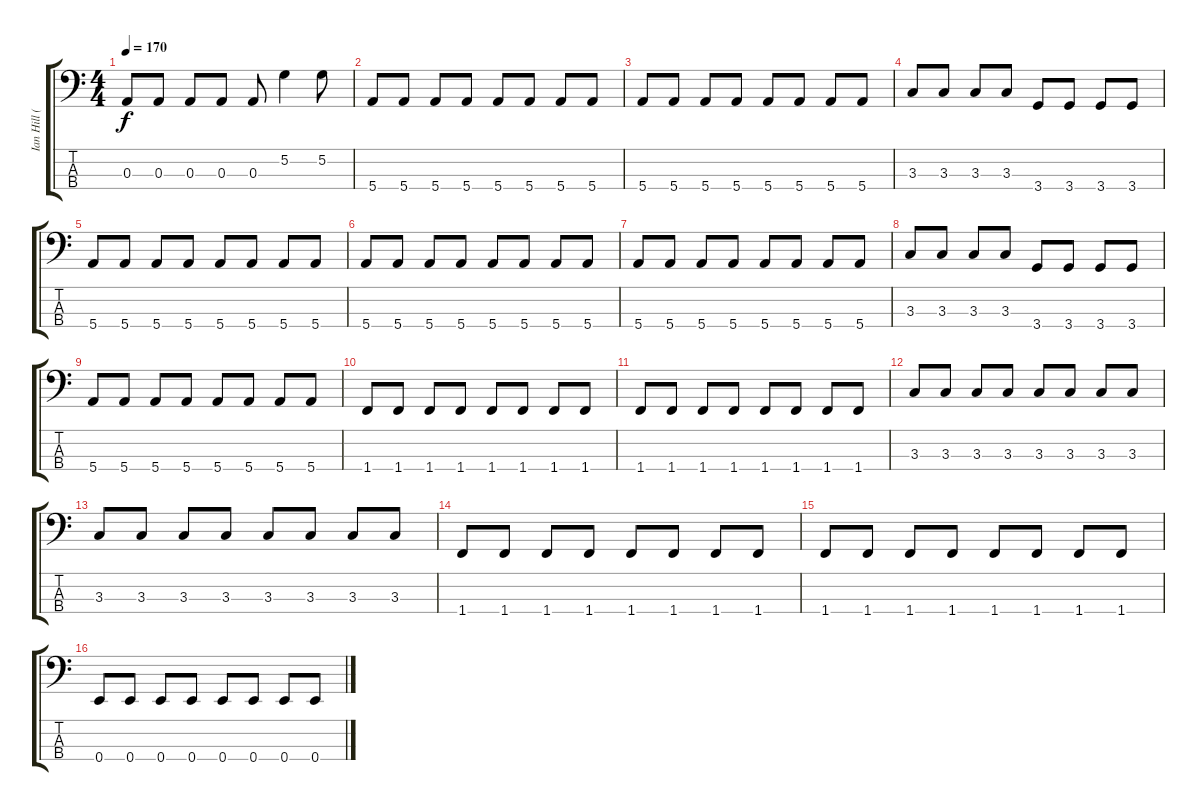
\track ("Ian Hill (Bass)" "Ian Hill (") {instrument slapbass1}
\staff {score tabs}
\tuning (G2 D2 A1 E1) {hide}
\ts (4 4)
\tempo 170
\clef f4
\ks c
0.3.8{dy f} 0.3.8 0.3.8 0.3.8 0.3.8 5.2.4 5.2.8 |
5.4.8 5.4.8 5.4.8 5.4.8 5.4.8 5.4.8 5.4.8 5.4.8 |
5.4.8 5.4.8 5.4.8 5.4.8 5.4.8 5.4.8 5.4.8 5.4.8 |
3.3.8 3.3.8 3.3.8 3.3.8 3.4.8 3.4.8 3.4.8 3.4.8 |
5.4.8 5.4.8 5.4.8 5.4.8 5.4.8 5.4.8 5.4.8 5.4.8 |
5.4.8 5.4.8 5.4.8 5.4.8 5.4.8 5.4.8 5.4.8 5.4.8 |
5.4.8 5.4.8 5.4.8 5.4.8 5.4.8 5.4.8 5.4.8 5.4.8 |
3.3.8 3.3.8 3.3.8 3.3.8 3.4.8 3.4.8 3.4.8 3.4.8 |
5.4.8 5.4.8 5.4.8 5.4.8 5.4.8 5.4.8 5.4.8 5.4.8 |
1.4.8 1.4.8 1.4.8 1.4.8 1.4.8 1.4.8 1.4.8 1.4.8 |
1.4.8 1.4.8 1.4.8 1.4.8 1.4.8 1.4.8 1.4.8 1.4.8 |
3.3.8 3.3.8 3.3.8 3.3.8 3.3.8 3.3.8 3.3.8 3.3.8 |
3.3.8 3.3.8 3.3.8 3.3.8 3.3.8 3.3.8 3.3.8 3.3.8 |
1.4.8 1.4.8 1.4.8 1.4.8 1.4.8 1.4.8 1.4.8 1.4.8 |
1.4.8 1.4.8 1.4.8 1.4.8 1.4.8 1.4.8 1.4.8 1.4.8 |
0.4.8 0.4.8 0.4.8 0.4.8 0.4.8 0.4.8 0.4.8 0.4.8
